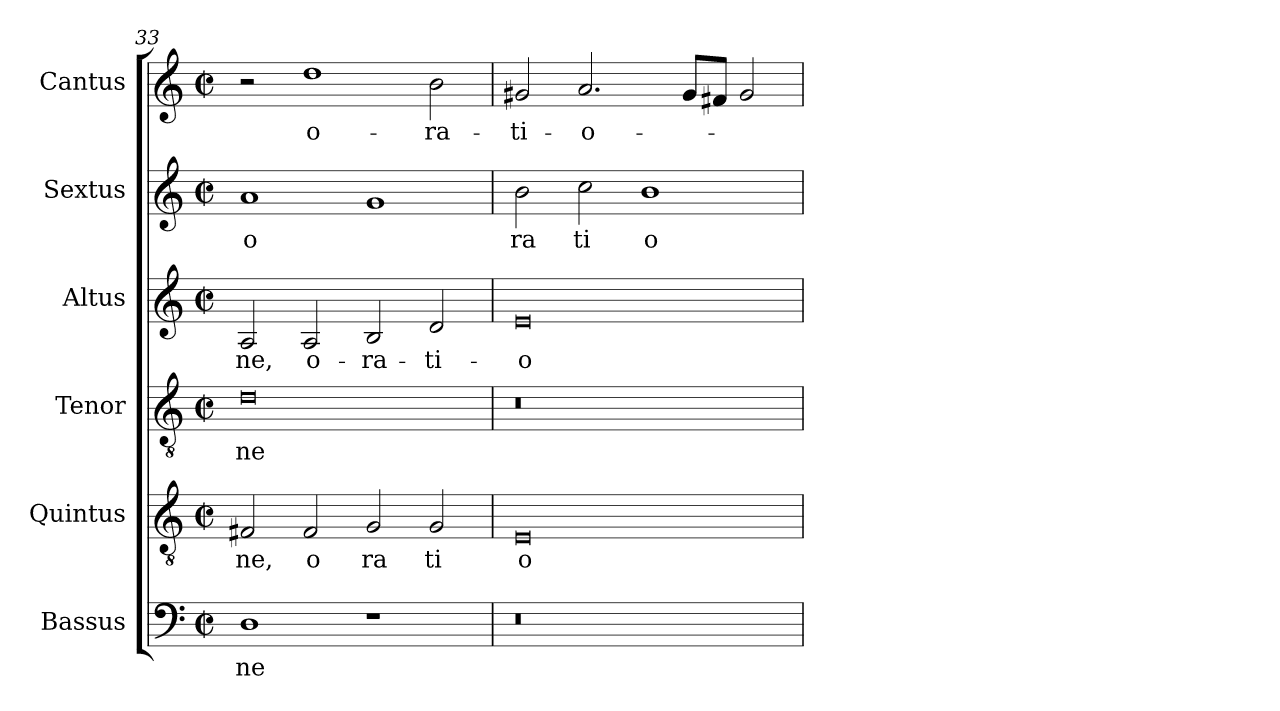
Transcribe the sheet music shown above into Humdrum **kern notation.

**kern	**text	**kern	**text	**kern	**text	**kern	**text	**kern	**text	**kern	**text
*part6	*part6	*part5	*part5	*part4	*part4	*part3	*part3	*part2	*part2	*part1	*part1
*staff6	*staff6	*staff5	*staff5	*staff4	*staff4	*staff3	*staff3	*staff2	*staff2	*staff1	*staff1
*I"Bassus	*	*I"Quintus	*	*I"Tenor	*	*I"Altus	*	*I"Sextus	*	*I"Cantus	*
*clefF4	*	*clefGv2	*	*clefGv2	*	*clefG2	*	*clefG2	*	*clefG2	*
*M2/2	*	*M2/2	*	*M2/2	*	*M2/2	*	*M2/2	*	*M2/2	*
*met(c|)	*	*met(c|)	*	*met(c|)	*	*met(c|)	*	*met(c|)	*	*met(c|)	*
=33	=33	=33	=33	=33	=33	=33	=33	=33	=33	=33	=33
!	!LO:LY:b:cj	!	!LO:LY:b:cj	!	!LO:LY:b:cj	!	!LO:LY:b:cj	!	!LO:LY:b:rj	!	!
1D	-ne	2F#X/	ne,	0d	-ne	2A/	-ne,	1a	o	2r	.
!	!	!	!LO:LY:b:cj	!	!	!	!LO:LY:b:cj	!	!	!	!LO:LY:b:cj
.	.	2F#/	o	.	.	2A/	o-	.	.	1dd	o-
!	!	!	!LO:LY:b:cj	!	!	!	!LO:LY:b:cj	!	!	!	!
1r	.	2G/	ra	.	.	2B/	-ra-	1g	.	.	.
!	!	!	!LO:LY:b:cj	!	!	!	!LO:LY:b:cj	!	!	!	!LO:LY:b:cj
.	.	2G/	ti	.	.	2d/	-ti-	.	.	2b\	-ra-
=34	=34	=34	=34	=34	=34	=34	=34	=34	=34	=34	=34
!	!	!	!LO:LY:b:cj	!	!	!	!LO:LY:b:cj	!	!LO:LY:b:cj	!	!LO:LY:b:cj
0r	.	0E	o	0r	.	0e	-o-	2b\	ra	2g#X/	-ti-
!	!	!	!	!	!	!	!	!	!LO:LY:b:cj	!	!LO:LY:b:cj
.	.	.	.	.	.	.	.	2cc\	ti	2.a/	-o-
!	!	!	!	!	!	!	!	!	!LO:LY:b:cj	!	!
.	.	.	.	.	.	.	.	1b	o	.	.
.	.	.	.	.	.	.	.	.	.	8g#/L	.
.	.	.	.	.	.	.	.	.	.	8f#/J	.
.	.	.	.	.	.	.	.	.	.	2g#/	.
=	=	=	=	=	=	=	=	=	=	=	=
*-	*-	*-	*-	*-	*-	*-	*-	*-	*-	*-	*-
